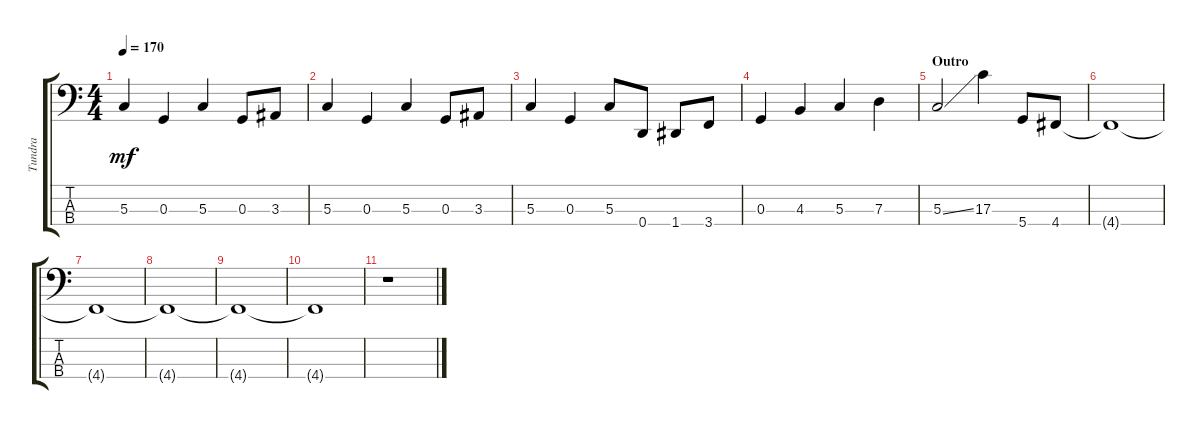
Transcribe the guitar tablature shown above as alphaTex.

\track ("Tundra" "Tundra") {instrument electricbasspick}
\staff {score tabs}
\tuning (F2 C2 G1 D1) {hide}
\ts (4 4)
\tempo 170
\clef f4
\ks c
5.3.4{dy mf} 0.3.4 5.3.4 0.3.8 3.3.8 |
5.3.4 0.3.4 5.3.4 0.3.8 3.3.8 |
5.3.4 0.3.4 5.3.8 0.4.8 1.4.8 3.4.8 |
0.3.4 4.3.4 5.3.4 7.3.4 |
\section ("" "Outro")
5.3{ss}.2 17.3.4 5.4.8 4.4.8 |
4.4{t}.1 |
4.4{t}.1 |
4.4{t}.1 |
4.4{t}.1 |
4.4{t}.1 |
r.1
